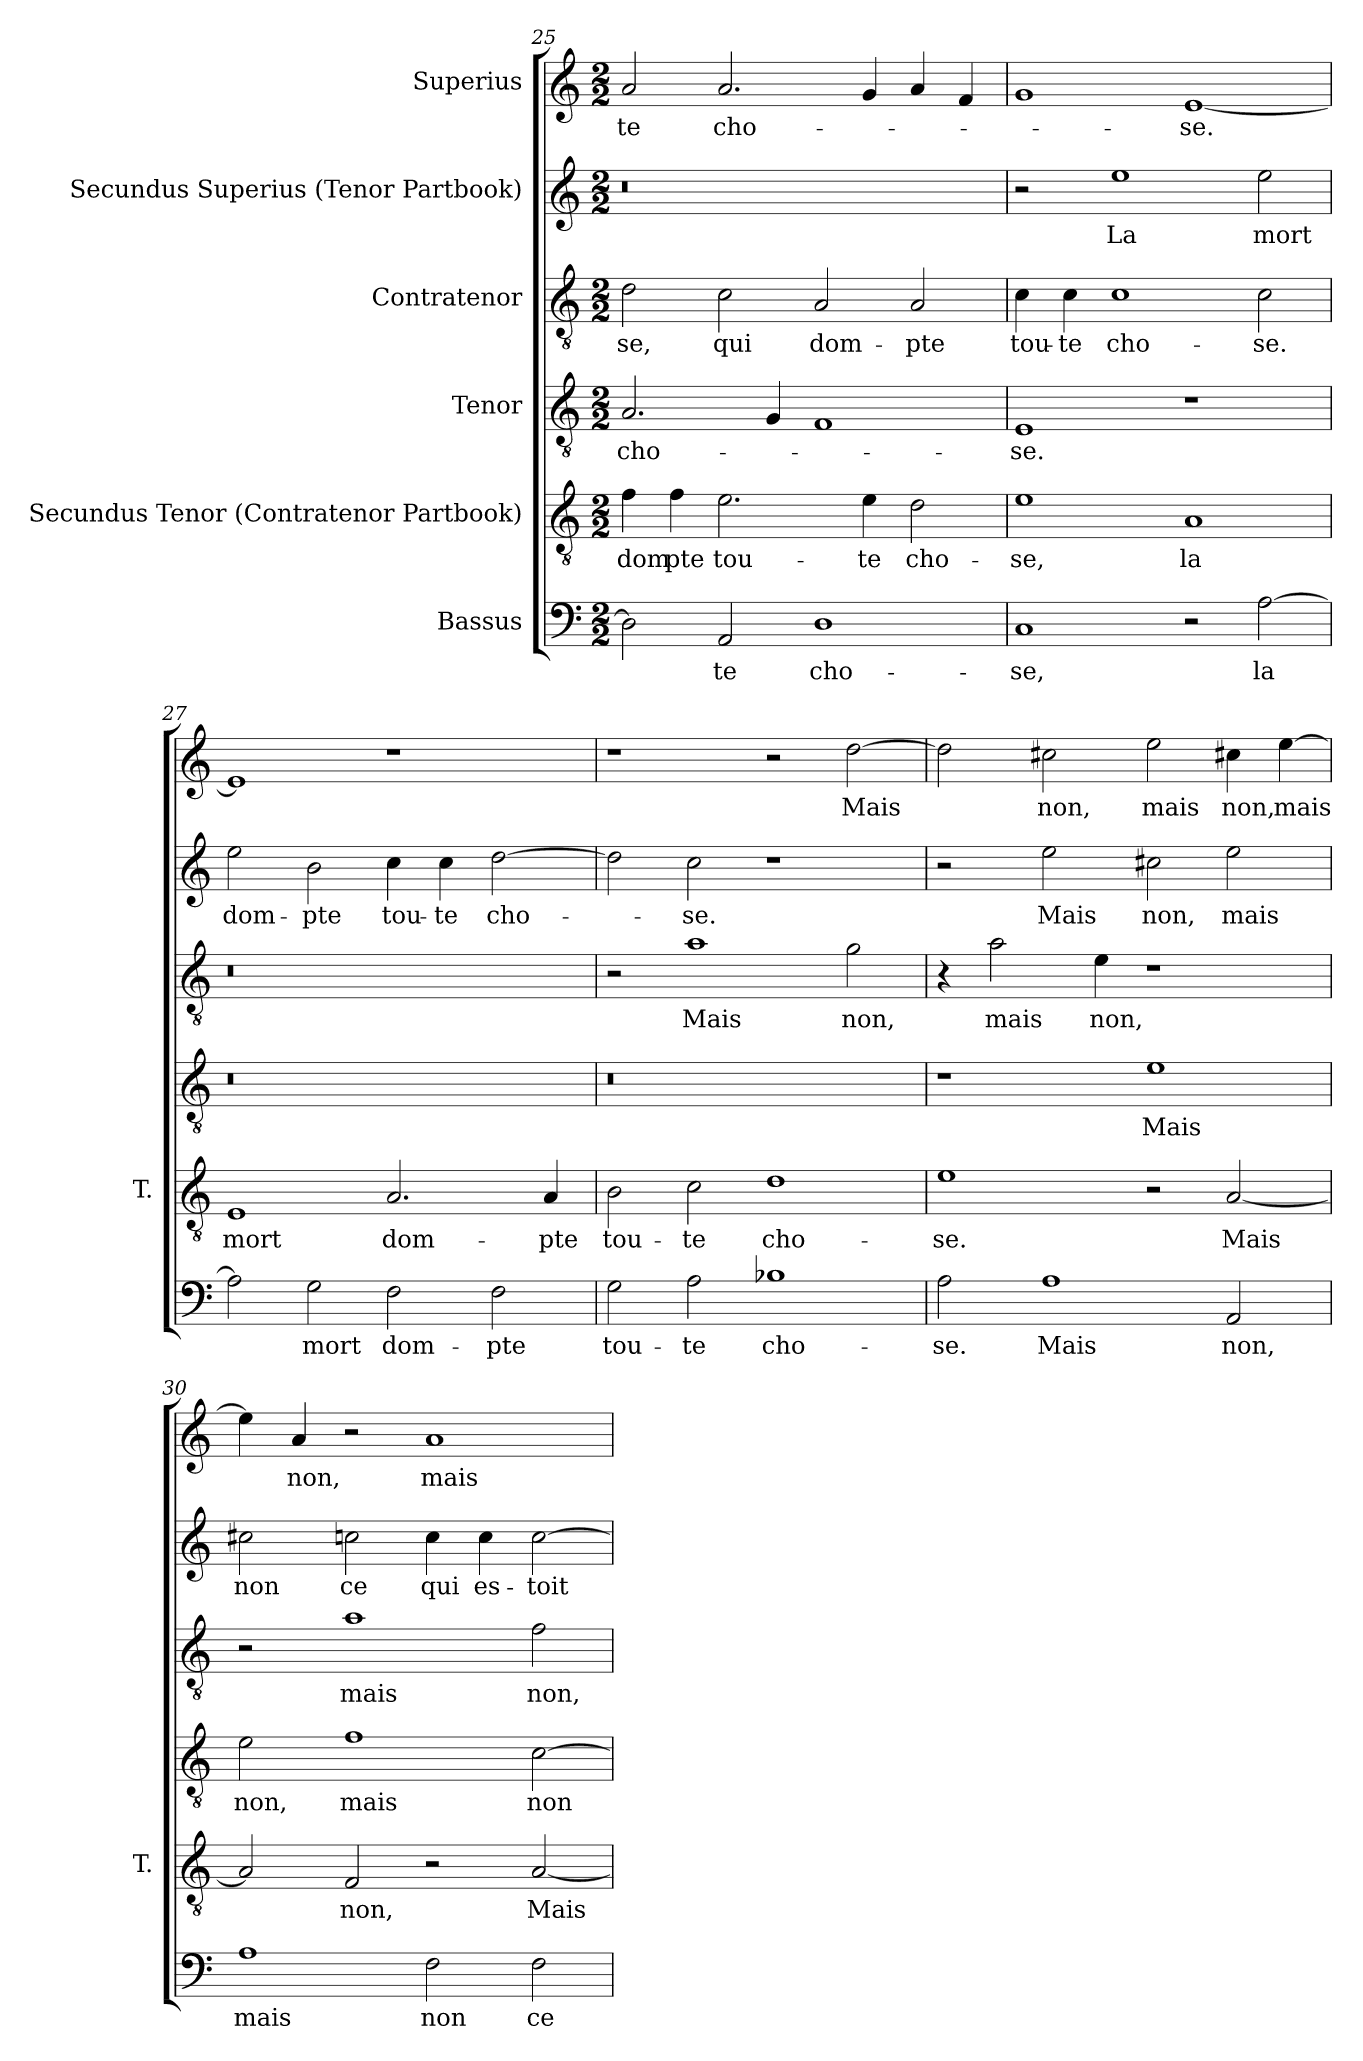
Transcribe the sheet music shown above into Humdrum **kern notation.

**kern	**text	**kern	**text	**kern	**text	**kern	**text	**kern	**text	**kern	**text
*part6	*part6	*part5	*part5	*part4	*part4	*part3	*part3	*part2	*part2	*part1	*part1
*staff6	*staff6	*staff5	*staff5	*staff4	*staff4	*staff3	*staff3	*staff2	*staff2	*staff1	*staff1
*I"Bassus	*	*I"Secundus Tenor (Contratenor Partbook)	*	*I"Tenor	*	*I"Contratenor	*	*I"Secundus Superius (Tenor Partbook)	*	*I"Superius	*
*	*	*I'T.	*	*	*	*	*	*	*	*	*
*clefF4	*	*clefGv2	*	*clefGv2	*	*clefGv2	*	*clefG2	*	*clefG2	*
*	*	*ITrd7c12	*	*ITrd7c12	*	*ITrd7c12	*	*	*	*	*
*k[]	*	*k[]	*	*k[]	*	*k[]	*	*k[]	*	*k[]	*
*C:	*	*C:	*	*C:	*	*C:	*	*C:	*	*C:	*
*M2/2	*	*M2/2	*	*M2/2	*	*M2/2	*	*M2/2	*	*M2/2	*
=25	=25	=25	=25	=25	=25	=25	=25	=25	=25	=25	=25
!	!	!	!	!	!	!	!	!LO:N:vis=0	!	!	!
2D\]	.	4F\	dom-	2.AA/	cho-	2D\	-se,	1r	.	2a/	-te
.	.	4F\	-pte	.	.	.	.	.	.	.	.
2AA/	-te	2.E\	tou-	.	.	2C\	qui	.	.	2.a/	cho-
.	.	.	.	4GG/	.	.	.	.	.	.	.
1D\	cho-	.	.	1FF/	.	2AA/	dom-	1ryy	.	.	.
.	.	4E\	-te	.	.	.	.	.	.	4g/	.
.	.	2D\	cho-	.	.	2AA/	-pte	.	.	4a/	.
.	.	.	.	.	.	.	.	.	.	4f/	.
=26	=26	=26	=26	=26	=26	=26	=26	=26	=26	=26	=26
1C/	-se,	1E\	-se,	1EE/	-se.	4C\	tou-	2r	.	1g/	.
.	.	.	.	.	.	4C\	-te	.	.	.	.
.	.	.	.	.	.	1C\	cho-	1ee\	La	.	.
2r	.	1AA/	la	1r	.	.	.	.	.	[1e/	-se.
[2A\	la	.	.	.	.	2C\	-se.	2ee\	mort	.	.
!!LO:LB:g=z
=27	=27	=27	=27	=27	=27	=27	=27	=27	=27	=27	=27
!	!	!	!	!LO:N:vis=0	!	!LO:N:vis=0	!	!	!	!	!
2A\]	.	1EE/	mort	1r	.	1r	.	2ee\	dom-	1e/]	.
2G\	mort	.	.	.	.	.	.	2b\	-pte	.	.
2F\	dom-	2.AA/	dom-	1ryy	.	1ryy	.	4cc\	tou-	1r	.
.	.	.	.	.	.	.	.	4cc\	-te	.	.
2F\	-pte	.	.	.	.	.	.	[2dd\	cho-	.	.
.	.	4AA/	-pte	.	.	.	.	.	.	.	.
=28	=28	=28	=28	=28	=28	=28	=28	=28	=28	=28	=28
!	!	!	!	!LO:N:vis=0	!	!	!	!	!	!	!
2G\	tou-	2BB\	tou-	1r	.	2r	.	2dd\]	.	1r	.
2A\	-te	2C\	-te	.	.	1A\	Mais	2cc\	-se.	.	.
1B-X\	cho-	1D\	cho-	1ryy	.	.	.	1r	.	2r	.
.	.	.	.	.	.	2G\	non,	.	.	[2dd\	Mais
=29	=29	=29	=29	=29	=29	=29	=29	=29	=29	=29	=29
2A\	-se.	1E\	-se.	1r	.	4r	.	2r	.	2dd\]	.
.	.	.	.	.	.	2A\	mais	.	.	.	.
1A\	Mais	.	.	.	.	.	.	2ee\	Mais	2cc#X\	non,
.	.	.	.	.	.	4E\	non,	.	.	.	.
.	.	2r	.	1E\	Mais	1r	.	2cc#X\	non,	2ee\	mais
2AA/	non,	[2AA/	Mais	.	.	.	.	2ee\	mais	4cc#X\	non,
.	.	.	.	.	.	.	.	.	.	[4ee\	mais
!!LO:LB:g=z
=30	=30	=30	=30	=30	=30	=30	=30	=30	=30	=30	=30
1A\	mais	2AA/]	.	2E\	non,	2r	.	2cc#X\	non	4ee\]	.
.	.	.	.	.	.	.	.	.	.	4a/	non,
.	.	2FF/	non,	1F\	mais	1A\	mais	2ccn\	ce	2r	.
2F\	non	2r	.	.	.	.	.	4cc\	qui	1a/	mais
.	.	.	.	.	.	.	.	4cc\	es-	.	.
2F\	ce	[2AA/	Mais	[2C\	non	2F\	non,	[2cc\	-toit	.	.
=	=	=	=	=	=	=	=	=	=	=	=
*-	*-	*-	*-	*-	*-	*-	*-	*-	*-	*-	*-
